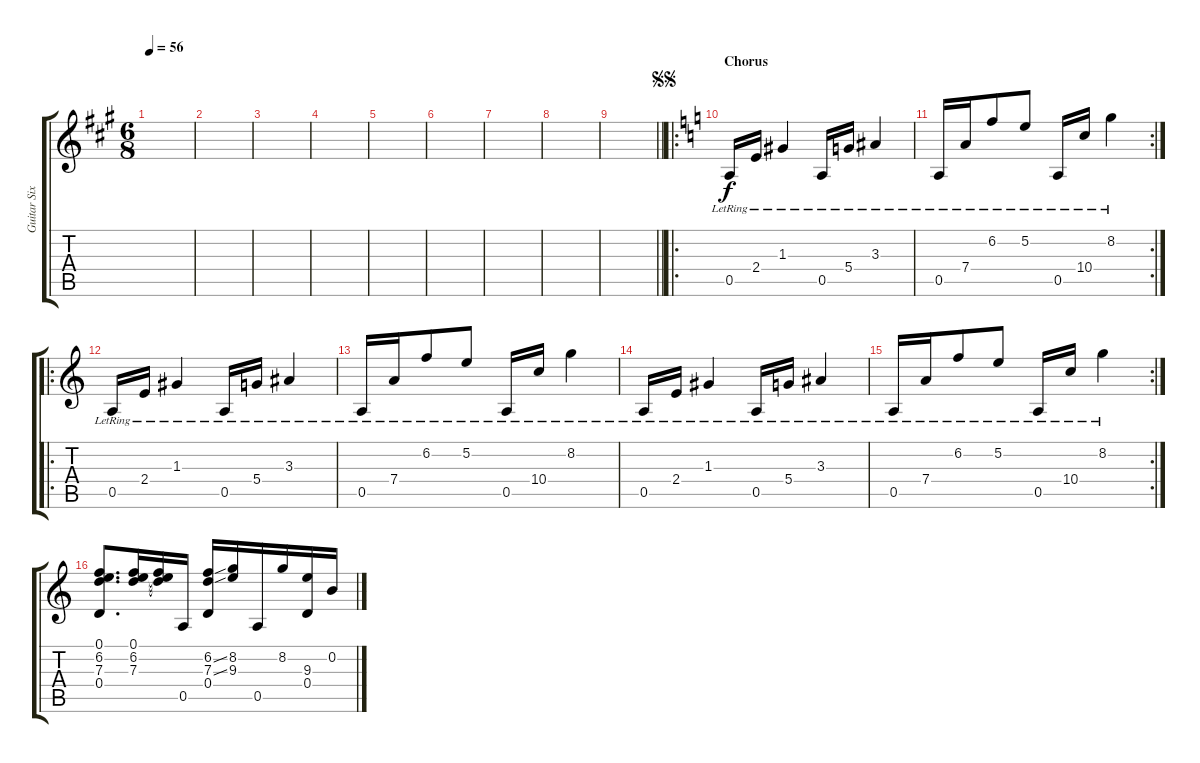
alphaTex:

\track ("Guitar Six" "Guitar Six") {instrument electricguitarclean}
\staff {score tabs}
\tuning (E4 B3 G3 D3 A2 E2) {hide}
\ts (6 8)
\tempo 56
\clef g2
\ks a
|
|
|
|
|
|
|
|
\barLineRight lightlight
|
\ro
\section ("" "Chorus")
\jump segnosegno
\ks c
0.5{lr}.16 2.4{lr}.16 1.3{lr}.4 0.5{lr}.16 5.4{lr}.16 3.3{lr}.4 |
\rc 2
0.5{lr}.16 7.4{lr}.16 6.2{lr}.8 5.2{lr}.8 0.5{lr}.16 10.4{lr}.16 8.2{lr}.4 |
\ro
0.5{lr}.16 2.4{lr}.16 1.3{lr}.4 0.5{lr}.16 5.4{lr}.16 3.3{lr}.4 |
0.5{lr}.16 7.4{lr}.16 6.2{lr}.8 5.2{lr}.8 0.5{lr}.16 10.4{lr}.16 8.2{lr}.4 |
0.5{lr}.16 2.4{lr}.16 1.3{lr}.4 0.5{lr}.16 5.4{lr}.16 3.3{lr}.4 |
\rc 2
0.5{lr}.16 7.4{lr}.16 6.2{lr}.8 5.2{lr}.8 0.5{lr}.16 10.4{lr}.16 8.2{lr}.4 |
(0.1 6.2 7.3 0.4).8{d} (0.1 6.2 7.3).16 (0.1{t} 6.2{t} 7.3{t}).16 0.5.16 (6.2{ss} 7.3{ss} 0.4).16 (8.2 9.3).16 0.5.16 8.2.16 (9.3 0.4).16 0.2.16
